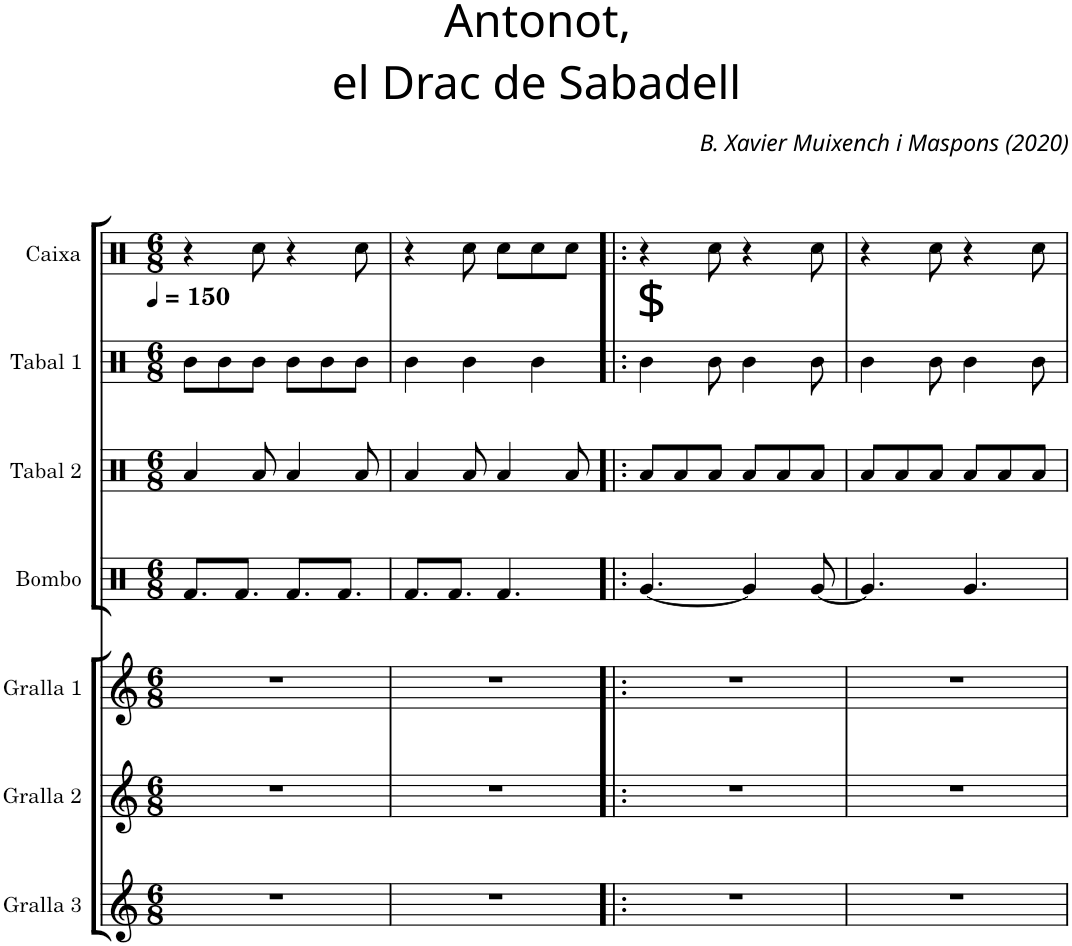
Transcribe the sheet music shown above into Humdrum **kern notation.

**kern	**kern	**kern	**kern	**kern	**kern	**kern
*part7	*part6	*part5	*part4	*part3	*part2	*part1
*staff7	*staff6	*staff5	*staff4	*staff3	*staff2	*staff1
*I"Gralla 3	*I"Gralla 2	*I"Gralla 1	*I"Bombo	*I"Tabal 2	*I"Tabal 1	*I"Caixa
*I'Gralla 3	*I'Gralla 2	*I'Gralla 1	*	*	*	*
*clefG2	*clefG2	*clefG2	*clefX	*clefX	*clefX	*clefX
*k[]	*k[]	*k[]	*k[]	*k[]	*k[]	*k[]
*M6/8	*M6/8	*M6/8	*M6/8	*M6/8	*M6/8	*M6/8
*MM150	*MM150	*MM150	*MM150	*MM150	*MM150	*MM150
=1	=1	=1	=1	=1	=1	=1
2.r	2.r	2.r	8.f/L	4a/	8b\L	4r
.	.	.	.	.	8b\	.
.	.	.	8.f/J	.	.	.
.	.	.	.	8a/	8b\J	8cc\
.	.	.	8.f/L	4a/	8b\L	4r
.	.	.	.	.	8b\	.
.	.	.	8.f/J	.	.	.
.	.	.	.	8a/	8b\J	8cc\
=2	=2	=2	=2	=2	=2	=2
2.r	2.r	2.r	8.f/L	4a/	4b\	4r
.	.	.	8.f/J	.	.	.
.	.	.	.	8a/	4b\	8cc\
.	.	.	4.f/	4a/	.	8cc\L
.	.	.	.	.	4b\	8cc\
.	.	.	.	8a/	.	8cc\J
=3!|:	=3!|:	=3!|:	=3!|:	=3!|:	=3!|:	=3!|:
!	!	!	!	!	!	!LO:TX:b:t=$
2.r	2.r	2.r	[4.g/	8a/L	4b\	4r
.	.	.	.	8a/	.	.
.	.	.	.	8a/J	8b\	8cc\
.	.	.	4g/]	8a/L	4b\	4r
.	.	.	.	8a/	.	.
.	.	.	[8g/	8a/J	8b\	8cc\
=4	=4	=4	=4	=4	=4	=4
2.r	2.r	2.r	4.g/]	8a/L	4b\	4r
.	.	.	.	8a/	.	.
.	.	.	.	8a/J	8b\	8cc\
.	.	.	4.g/	8a/L	4b\	4r
.	.	.	.	8a/	.	.
.	.	.	.	8a/J	8b\	8cc\
=	=	=	=	=	=	=
*-	*-	*-	*-	*-	*-	*-
